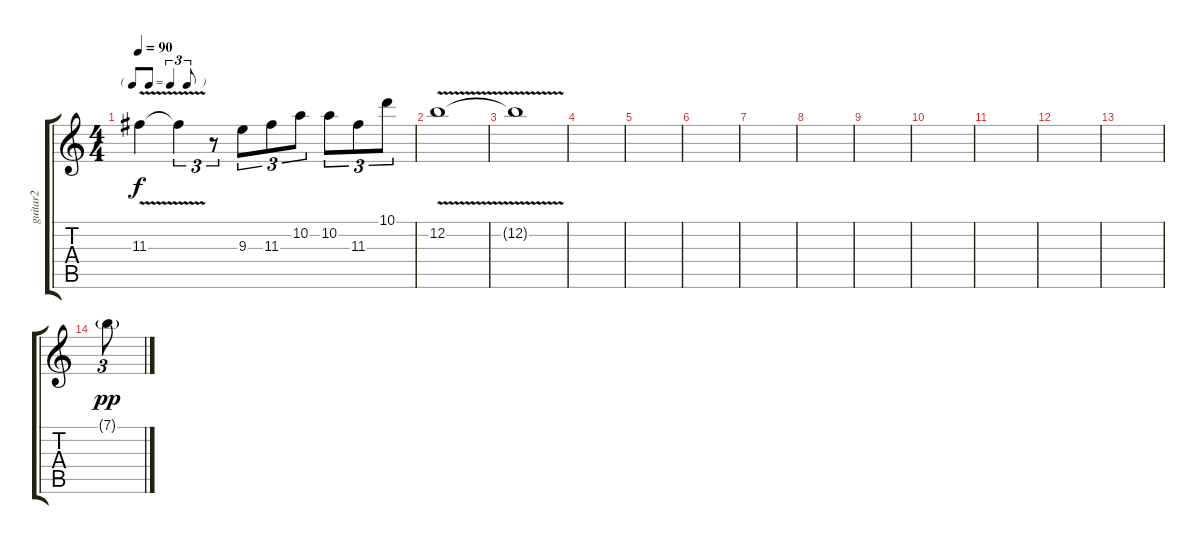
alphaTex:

\track ("guitar2" "guitar2") {instrument electricguitarclean}
\staff {score tabs}
\tuning (E4 B3 G3 D3 A2 E2) {hide}
\ts (4 4)
\tf triplet8th
\tempo 90
\clef g2
\ks c
11.3{v}.4{dy f} 11.3{t}.4{tu (3 2)} r.8{tu (3 2)} 9.3.8{tu (3 2)} 11.3.8{tu (3 2)} 10.2.8{tu (3 2)} 10.2.8{tu (3 2)} 11.3.8{tu (3 2)} 10.1.8{tu (3 2)} |
12.2{v}.1 |
12.2{t}.1 |
|
|
|
|
|
|
|
|
|
|
7.1{g}.8{tu (3 2) dy pp}
